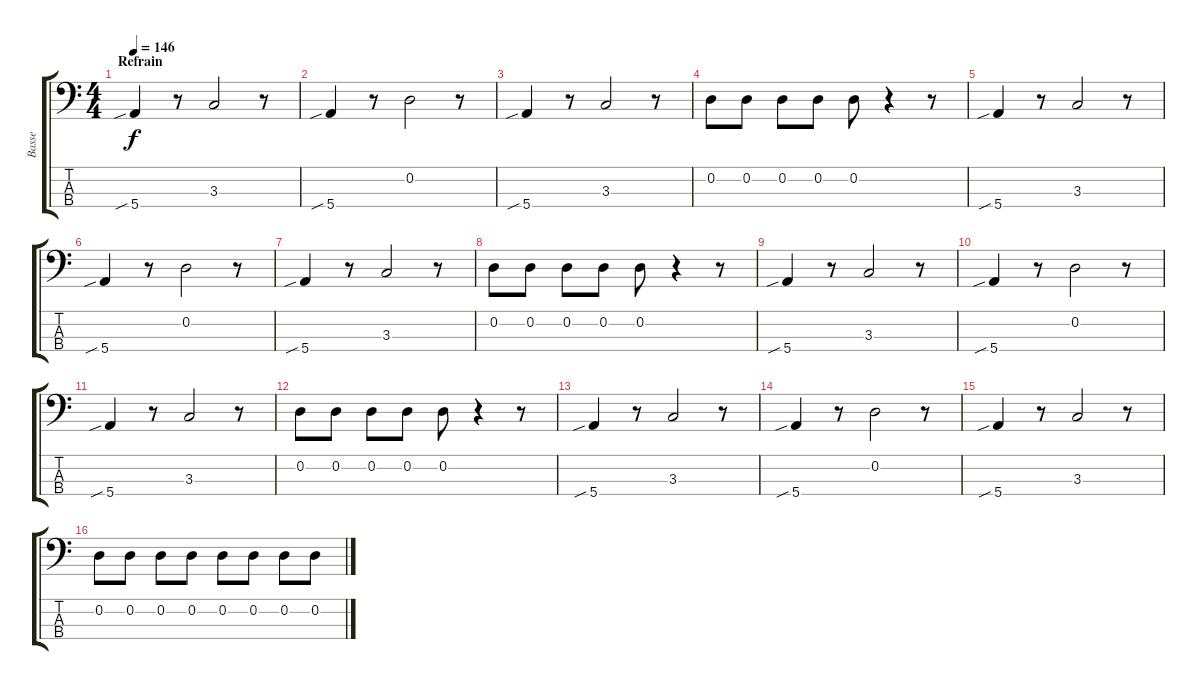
\track ("Basse" "Basse") {instrument electricbassfinger}
\staff {score tabs}
\tuning (G2 D2 A1 E1) {hide}
\ts (4 4)
\section ("" "Refrain")
\tempo 146
\clef f4
\ks c
5.4{sib}.4{dy f} r.8 3.3.2 r.8 |
5.4{sib}.4 r.8 0.2.2 r.8 |
5.4{sib}.4 r.8 3.3.2 r.8 |
0.2.8 0.2.8 0.2.8 0.2.8 0.2.8 r.4 r.8 |
5.4{sib}.4 r.8 3.3.2 r.8 |
5.4{sib}.4 r.8 0.2.2 r.8 |
5.4{sib}.4 r.8 3.3.2 r.8 |
0.2.8 0.2.8 0.2.8 0.2.8 0.2.8 r.4 r.8 |
5.4{sib}.4 r.8 3.3.2 r.8 |
5.4{sib}.4 r.8 0.2.2 r.8 |
5.4{sib}.4 r.8 3.3.2 r.8 |
0.2.8 0.2.8 0.2.8 0.2.8 0.2.8 r.4 r.8 |
5.4{sib}.4 r.8 3.3.2 r.8 |
5.4{sib}.4 r.8 0.2.2 r.8 |
5.4{sib}.4 r.8 3.3.2 r.8 |
0.2.8 0.2.8 0.2.8 0.2.8 0.2.8 0.2.8 0.2.8 0.2.8
